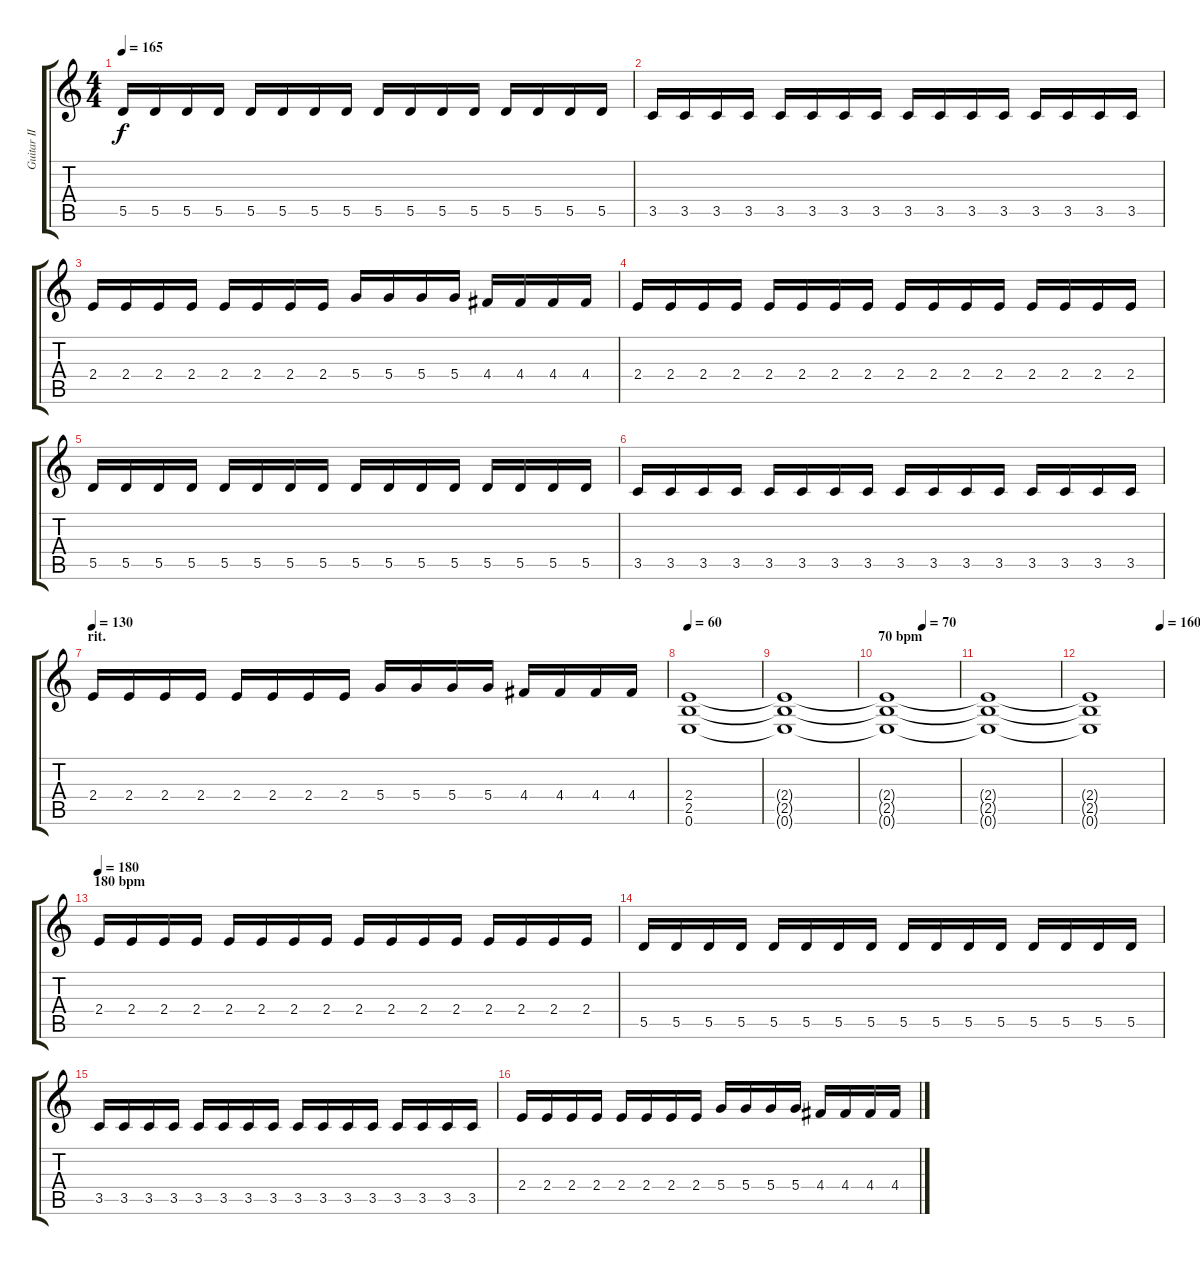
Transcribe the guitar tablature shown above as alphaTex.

\track ("Guitar II" "Guitar II") {instrument distortionguitar}
\staff {score tabs}
\tuning (E4 B3 G3 D3 A2 E2) {hide}
\ts (4 4)
\tempo 165
\clef g2
\ks c
5.5.16{dy f} 5.5.16 5.5.16 5.5.16 5.5.16 5.5.16 5.5.16 5.5.16 5.5.16 5.5.16 5.5.16 5.5.16 5.5.16 5.5.16 5.5.16 5.5.16 |
3.5.16 3.5.16 3.5.16 3.5.16 3.5.16 3.5.16 3.5.16 3.5.16 3.5.16 3.5.16 3.5.16 3.5.16 3.5.16 3.5.16 3.5.16 3.5.16 |
2.4.16 2.4.16 2.4.16 2.4.16 2.4.16 2.4.16 2.4.16 2.4.16 5.4.16 5.4.16 5.4.16 5.4.16 4.4.16 4.4.16 4.4.16 4.4.16 |
2.4.16 2.4.16 2.4.16 2.4.16 2.4.16 2.4.16 2.4.16 2.4.16 2.4.16 2.4.16 2.4.16 2.4.16 2.4.16 2.4.16 2.4.16 2.4.16 |
5.5.16 5.5.16 5.5.16 5.5.16 5.5.16 5.5.16 5.5.16 5.5.16 5.5.16 5.5.16 5.5.16 5.5.16 5.5.16 5.5.16 5.5.16 5.5.16 |
3.5.16 3.5.16 3.5.16 3.5.16 3.5.16 3.5.16 3.5.16 3.5.16 3.5.16 3.5.16 3.5.16 3.5.16 3.5.16 3.5.16 3.5.16 3.5.16 |
\section ("" "rit.")
\tempo 130
2.4.16 2.4.16 2.4.16 2.4.16 2.4.16 2.4.16 2.4.16 2.4.16 5.4.16 5.4.16 5.4.16 5.4.16 4.4.16 4.4.16 4.4.16 4.4.16 |
\tempo 60
(2.4 2.5 0.6).1 |
(2.4{t} 2.5{t} 0.6{t}).1 |
\section ("" "70 bpm")
\tempo (70 0.5)
(2.4{t} 2.5{t} 0.6{t}).1 |
(2.4{t} 2.5{t} 0.6{t}).1 |
\tempo (160 0.96875)
(2.4{t} 2.5{t} 0.6{t}).1 |
\section ("" "180 bpm")
\tempo 180
2.4.16 2.4.16 2.4.16 2.4.16 2.4.16 2.4.16 2.4.16 2.4.16 2.4.16 2.4.16 2.4.16 2.4.16 2.4.16 2.4.16 2.4.16 2.4.16 |
5.5.16 5.5.16 5.5.16 5.5.16 5.5.16 5.5.16 5.5.16 5.5.16 5.5.16 5.5.16 5.5.16 5.5.16 5.5.16 5.5.16 5.5.16 5.5.16 |
3.5.16 3.5.16 3.5.16 3.5.16 3.5.16 3.5.16 3.5.16 3.5.16 3.5.16 3.5.16 3.5.16 3.5.16 3.5.16 3.5.16 3.5.16 3.5.16 |
2.4.16 2.4.16 2.4.16 2.4.16 2.4.16 2.4.16 2.4.16 2.4.16 5.4.16 5.4.16 5.4.16 5.4.16 4.4.16 4.4.16 4.4.16 4.4.16
